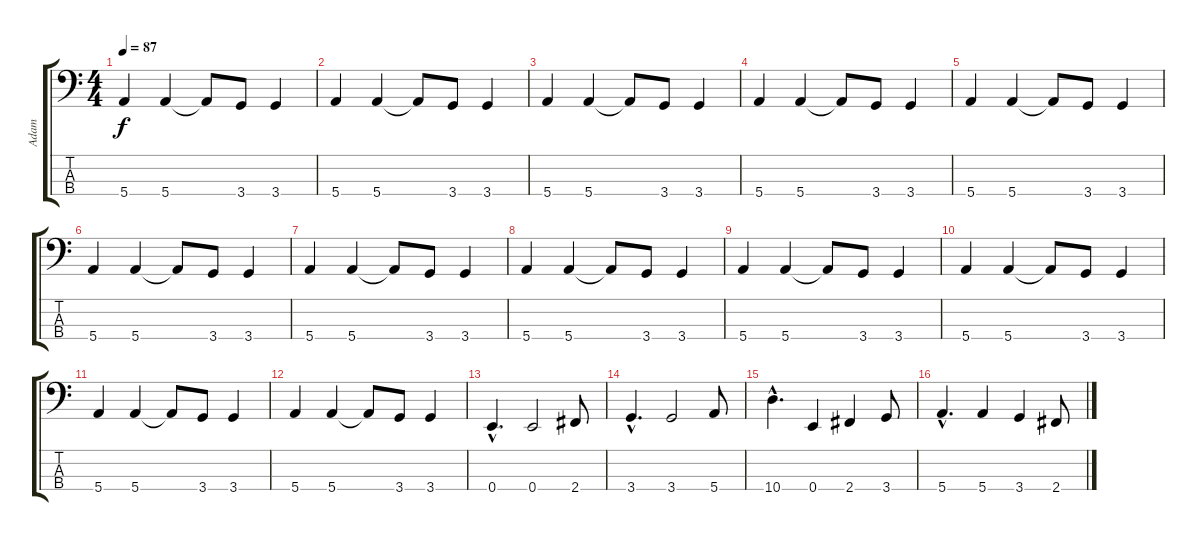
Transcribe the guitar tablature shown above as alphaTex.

\track ("Adam" "Adam") {instrument electricbassfinger}
\staff {score tabs}
\tuning (G2 D2 A1 E1) {hide}
\ts (4 4)
\tempo 87
\clef f4
\ks c
5.4.4{dy f} 5.4.4 5.4{t}.8 3.4.8 3.4.4 |
5.4.4 5.4.4 5.4{t}.8 3.4.8 3.4.4 |
5.4.4 5.4.4 5.4{t}.8 3.4.8 3.4.4 |
5.4.4 5.4.4 5.4{t}.8 3.4.8 3.4.4 |
5.4.4 5.4.4 5.4{t}.8 3.4.8 3.4.4 |
5.4.4 5.4.4 5.4{t}.8 3.4.8 3.4.4 |
5.4.4 5.4.4 5.4{t}.8 3.4.8 3.4.4 |
5.4.4 5.4.4 5.4{t}.8 3.4.8 3.4.4 |
5.4.4 5.4.4 5.4{t}.8 3.4.8 3.4.4 |
5.4.4 5.4.4 5.4{t}.8 3.4.8 3.4.4 |
5.4.4 5.4.4 5.4{t}.8 3.4.8 3.4.4 |
5.4.4 5.4.4 5.4{t}.8 3.4.8 3.4.4 |
0.4{hac}.4{d} 0.4.2 2.4.8 |
3.4{hac}.4{d} 3.4.2 5.4.8 |
10.4{hac}.4{d} 0.4.4 2.4.4 3.4.8 |
5.4{hac}.4{d} 5.4.4 3.4.4 2.4.8
